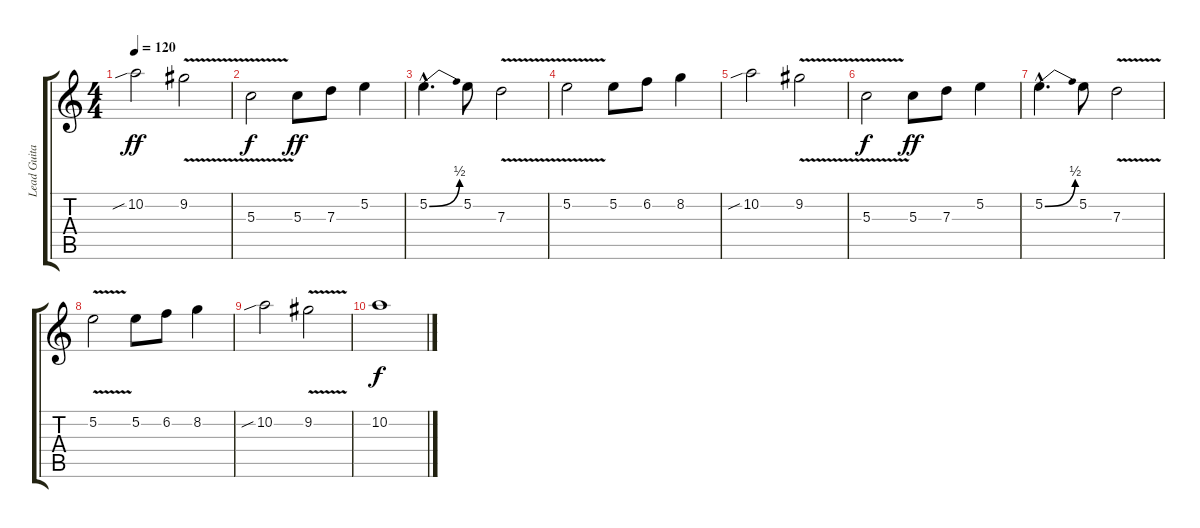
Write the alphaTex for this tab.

\track ("Lead Guitar" "Lead Guita") {instrument overdrivenguitar}
\staff {score tabs}
\tuning (E4 B3 G3 D3 A2 E2) {hide}
\ts (4 4)
\tempo 120
\clef g2
\ks c
10.2{sib}.2{dy ff} 9.2{v}.2 |
5.3{v}.2{dy f} 5.3.8{dy ff} 7.3.8 5.2.4 |
5.2{be (bend 0 0 60 2) hac}.4{d} 5.2.8 7.3{v}.2 |
5.2{v}.2 5.2.8 6.2.8 8.2.4 |
10.2{sib}.2 9.2{v}.2 |
5.3{v}.2{dy f} 5.3.8{dy ff} 7.3.8 5.2.4 |
5.2{be (bend 0 0 60 2) hac}.4{d} 5.2.8 7.3{v}.2 |
5.2{v}.2 5.2.8 6.2.8 8.2.4 |
10.2{sib}.2 9.2{v}.2 |
10.2.1{dy f}
